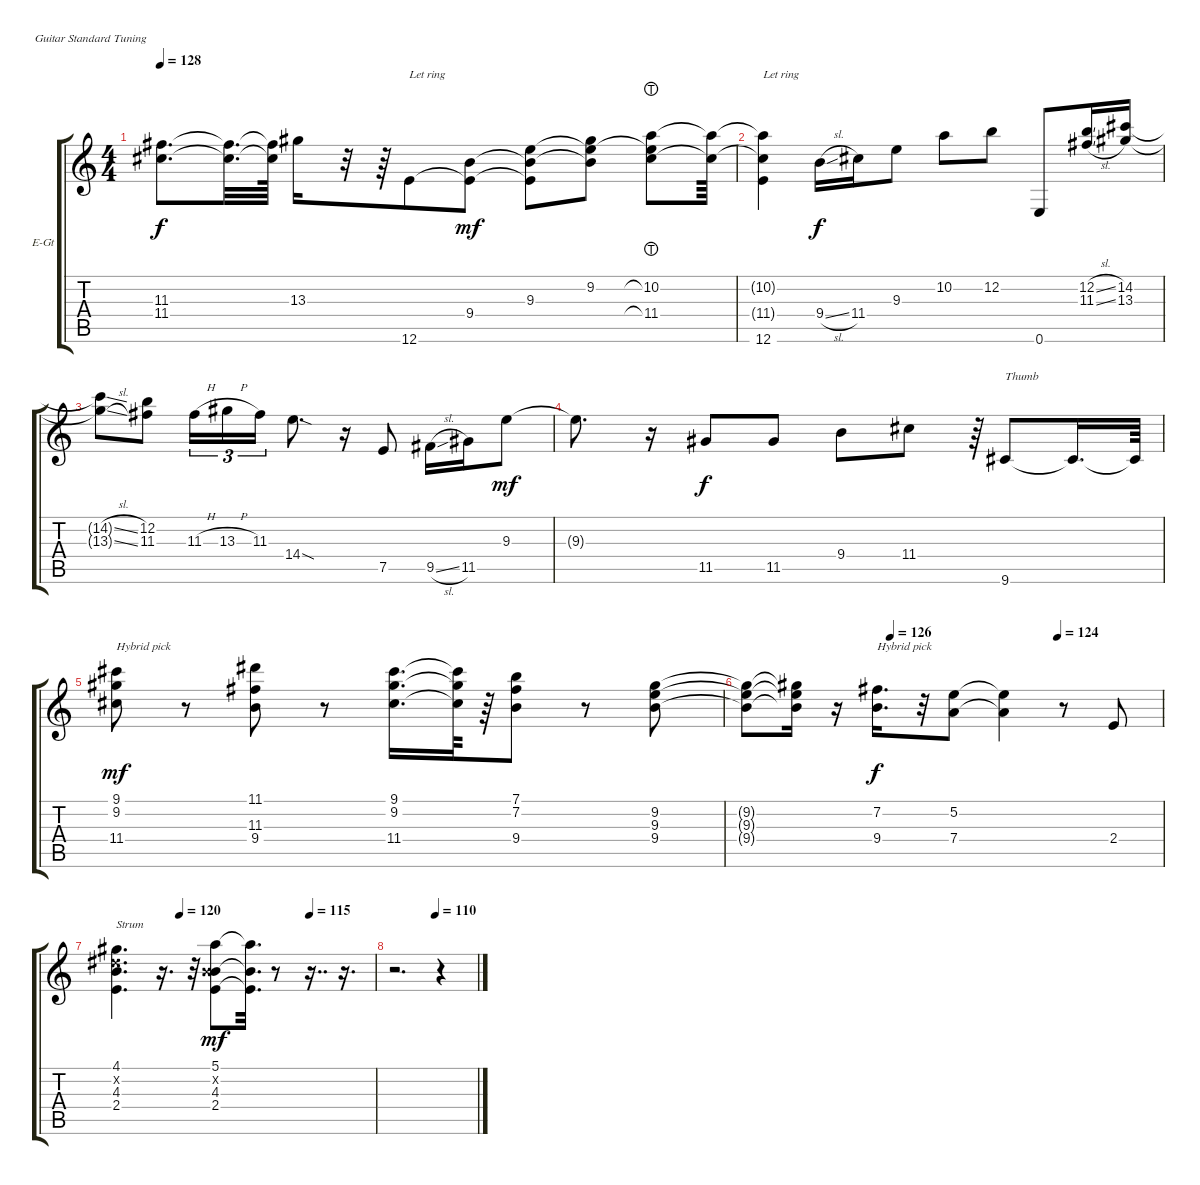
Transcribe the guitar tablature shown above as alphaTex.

\defaultSystemsLayout 4
\bracketExtendMode groupsimilarinstruments
\firstSystemTrackNameOrientation horizontal
\otherSystemsTrackNameOrientation horizontal
\track ("Clean" "E-Gt") {instrument electricguitarclean}
\staff {score tabs}
\tuning (E4 B3 G3 D3 A2 E2)
\ts (4 4)
\tempo 128
\clef g2
\scale
0.382856
\ks c
(11.3 11.4).8{d dy f} (11.3{t} 11.4{t}).32{d} (11.3{t} 11.4{t}).64 13.3.16 r.32 r.64 12.6.8{txt "Let ring"} (12.6{t} 9.4).8{dy mf} (12.6{t} 9.3 9.4{t}).8 (9.2 9.4{t} 9.3{t}).8 (10.2{lht} 11.4{lht} 9.3{t}).8 (10.2{t} 11.4{t}).64 |
\scale
0.263196 (10.2{t} 12.6 11.4{t}).4{txt "Let ring"} 9.4{sl}.16{dy f} 11.4.16 9.3.8 10.2.8 12.2.8 0.6.8 (12.2{sl} 11.3{sl}).16 (14.2 13.3).16 |
(14.2{sl t} 13.3{sl t}).8 (11.3 12.2).8 11.3{h}.16{tu (3 2)} 13.3{h}.16{tu (3 2)} 11.3.16{tu (3 2)} 14.4{sod}.8{d} r.16 7.5.8 9.5{sl}.16 11.5.16 9.3.8{dy mf} |
9.3{t}.8{d} r.16 11.5.8{dy f} 11.5.8 9.4.8 11.4.8 r.64 9.6.8{txt "Thumb"} 9.6{t}.16{d} 9.6{t}.64 |
(9.1 9.2 11.4).8{txt "Hybrid pick" dy mf} r.8 (11.1 11.3 9.4).8 r.8 (9.1 9.2 11.4).16{d} (11.4{t} 9.2{t} 9.1{t}).64 r.64 (7.1 7.2 9.4).8 r.8 (9.2 9.3 9.4).8 |
\tempo (126 0.348361)
\tempo (124 0.75)
(9.2{t} 9.3{t} 9.4{t}).8 (9.2{t} 9.3{t} 9.4{t}).16 r.16 (7.2 9.4).16{d txt "Hybrid pick" dy f} r.32 (5.2 7.4).8 (5.2{t} 7.4{t}).4 r.8 2.4.8 |
\tempo (120 0.248538)
\tempo (115 0.75)
(2.4 4.2{x} 4.3 4.1).4{d txt "Strum"} r.16{d} r.32 (4.3 5.1 2.4 0.2{x}).8{dy mf} (5.1{t} 4.3{t} 2.4{t}).32{d} r.8 r.16{dd} r.16{d} |
\tempo (110 0.5)
r.2{d} r.4
